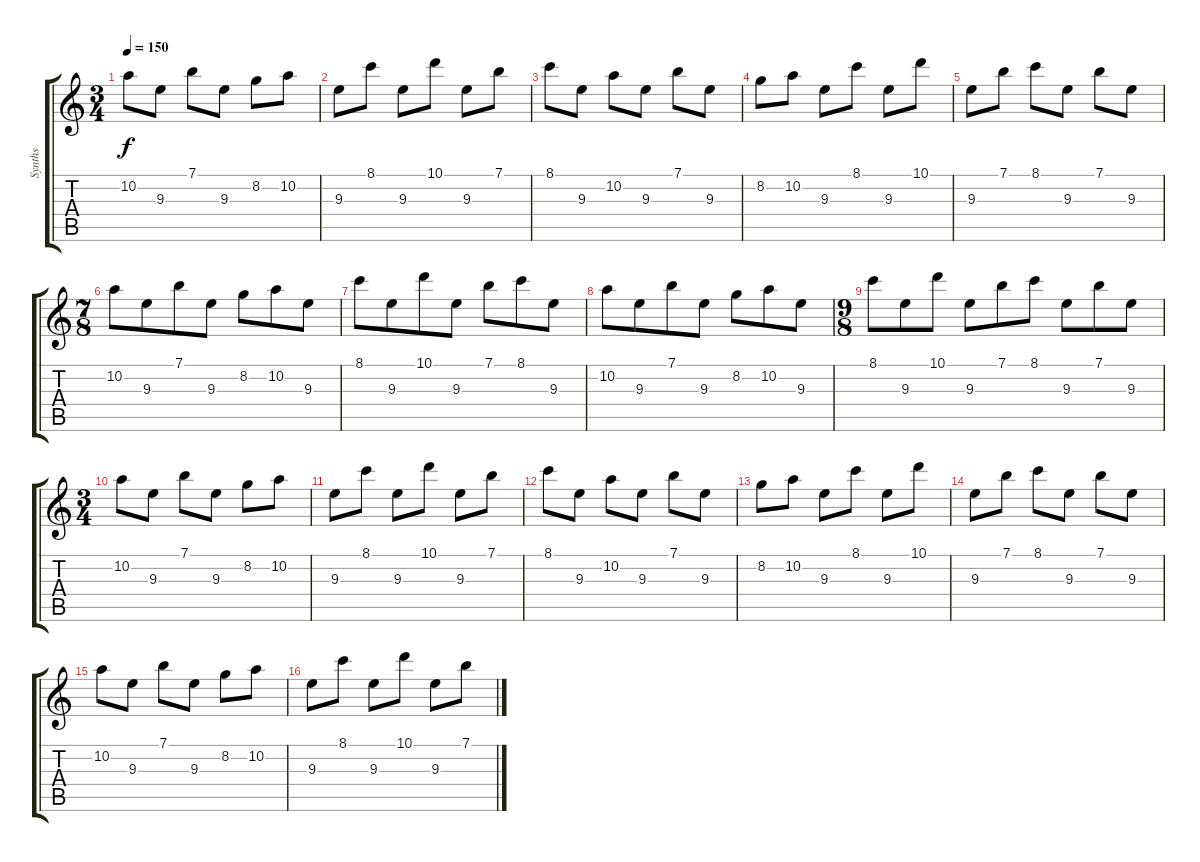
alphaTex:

\track ("Synths" "Synths") {instrument pad1newage}
\staff {score tabs}
\tuning (E5 B4 G4 D4 A3 E3) {hide}
\ts (3 4)
\tempo 150
\clef g2
\ks c
10.2.8{dy f} 9.3.8 7.1.8 9.3.8 8.2.8 10.2.8 |
9.3.8 8.1.8 9.3.8 10.1.8 9.3.8 7.1.8 |
8.1.8 9.3.8 10.2.8 9.3.8 7.1.8 9.3.8 |
8.2.8 10.2.8 9.3.8 8.1.8 9.3.8 10.1.8 |
9.3.8 7.1.8 8.1.8 9.3.8 7.1.8 9.3.8 |
\ts (7 8)
10.2.8 9.3.8 7.1.8 9.3.8 8.2.8 10.2.8 9.3.8 |
8.1.8 9.3.8 10.1.8 9.3.8 7.1.8 8.1.8 9.3.8 |
10.2.8 9.3.8 7.1.8 9.3.8 8.2.8 10.2.8 9.3.8 |
\ts (9 8)
8.1.8 9.3.8 10.1.8 9.3.8 7.1.8 8.1.8 9.3.8 7.1.8 9.3.8 |
\ts (3 4)
10.2.8 9.3.8 7.1.8 9.3.8 8.2.8 10.2.8 |
9.3.8 8.1.8 9.3.8 10.1.8 9.3.8 7.1.8 |
8.1.8 9.3.8 10.2.8 9.3.8 7.1.8 9.3.8 |
8.2.8 10.2.8 9.3.8 8.1.8 9.3.8 10.1.8 |
9.3.8 7.1.8 8.1.8 9.3.8 7.1.8 9.3.8 |
10.2.8 9.3.8 7.1.8 9.3.8 8.2.8 10.2.8 |
9.3.8 8.1.8 9.3.8 10.1.8 9.3.8 7.1.8
